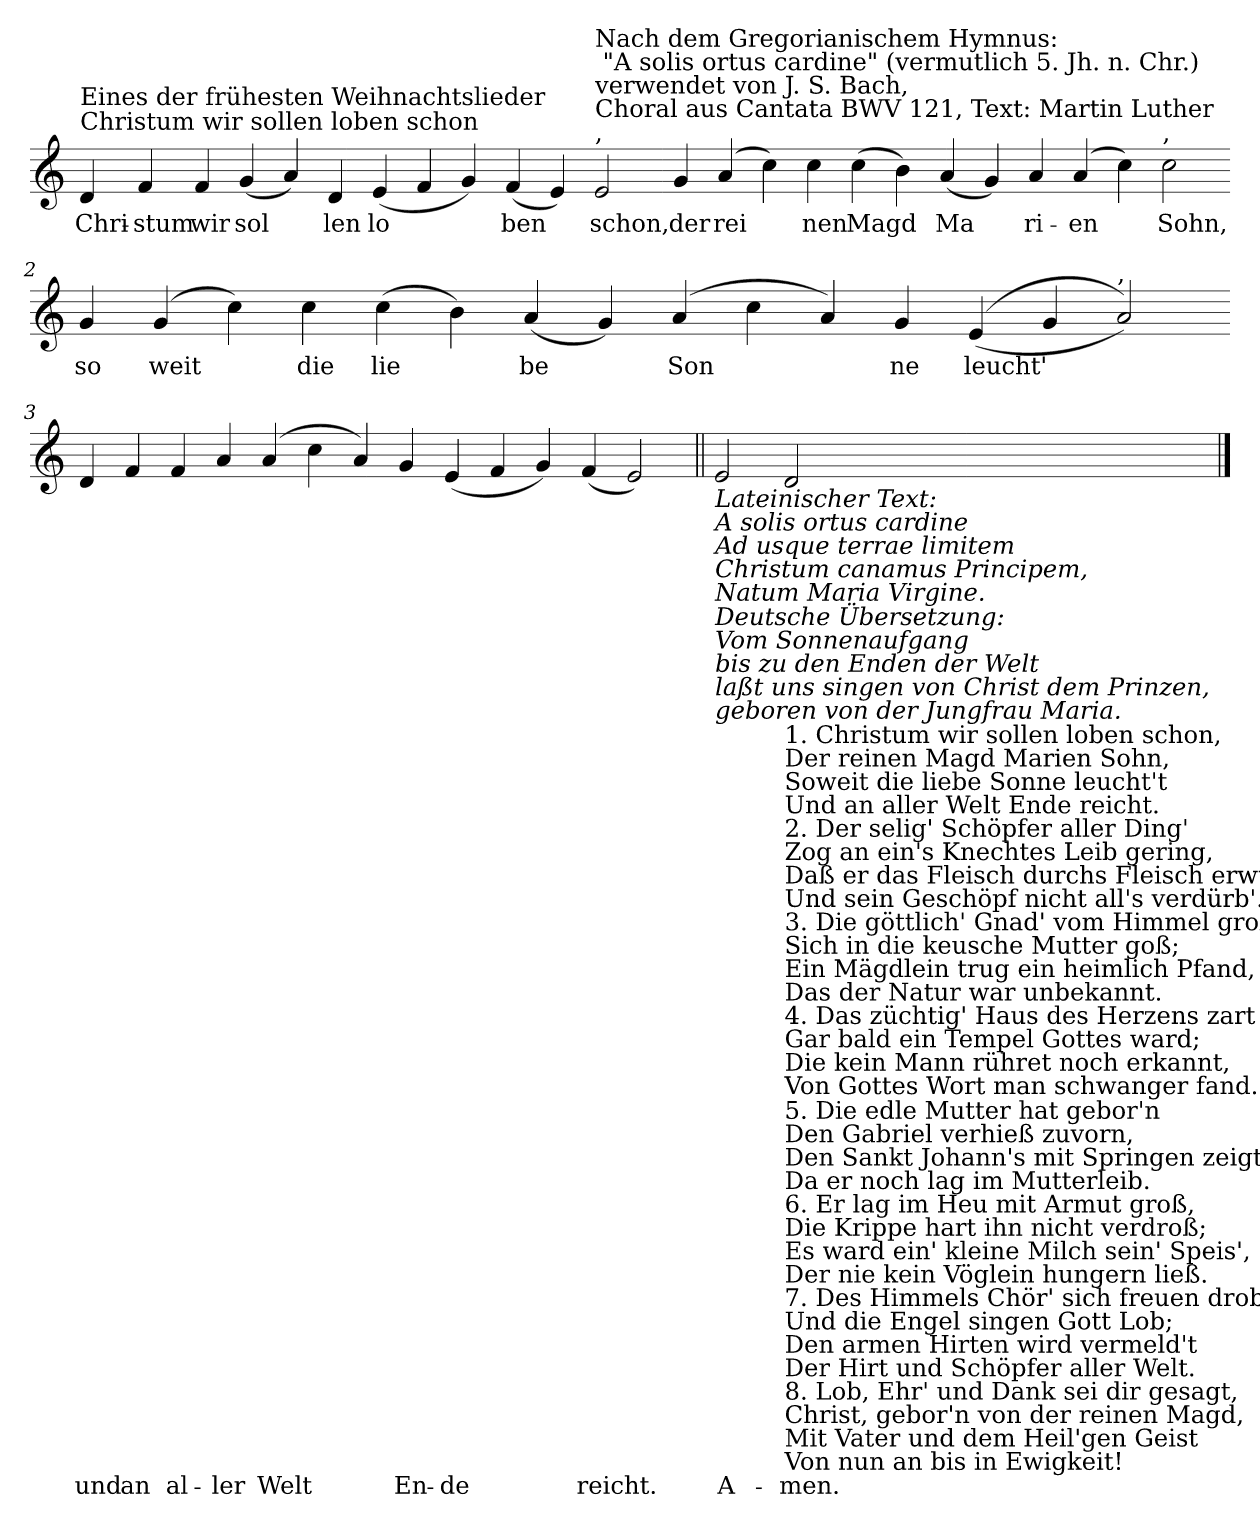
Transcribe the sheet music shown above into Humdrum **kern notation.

**kern	**text
*part1	*part1
*staff1	*staff1
*clefG2	*
*k[]	*
*C:	*
=	=
!LO:TX:a:t=Christum wir sollen loben schon	!
!LO:TX:a:t=Eines der frühesten Weihnachtslieder	!
!LO:N:head=solid	!LO:LY:b
4d/	Chri-
!LO:N:head=solid	!LO:LY:b
4f/	-stum
!LO:N:head=solid	!LO:LY:b
4f/	wir
!LO:N:head=solid	!LO:LY:b
(<4g/	sol
!LO:N:head=solid	!LO:LY:b
4a/)	­
!LO:N:head=solid	!LO:LY:b
4d/	len
!LO:N:head=solid	!LO:LY:b
(<4e/	lo
!LO:N:head=solid	!
4f/	.
!LO:N:head=solid	!LO:LY:b
4g/)	­
!LO:N:head=solid	!LO:LY:b
(>4f/	ben
!LO:N:head=solid	!
4e/)	.
!LO:TX:a:t=,	!
!LO:TX:a:t=Nach dem Gregorianischem  Hymnus&colon;\n "A solis ortus cardine" (vermutlich 5. Jh. n. Chr.)\nverwendet von J. S. Bach, \nChoral aus Cantata BWV 121, Text&colon; Martin Luther	!
!LO:N:head=open	!LO:LY:b
2e/	schon,
!!LO:LB:g=z
=1-	=1-
!LO:N:head=solid	!LO:LY:b
4g/	der
!LO:N:head=solid	!LO:LY:b
(<4a/	rei
!LO:N:head=solid	!
4cc\)	.
!LO:N:head=solid	!LO:LY:b
4cc\	nen
!LO:N:head=solid	!LO:LY:b
(>4cc\	Magd
!LO:N:head=solid	!
4b\)	.
!LO:N:head=solid	!LO:LY:b
(<4a/	Ma
!LO:N:head=solid	!
4g/)	.
!LO:N:head=solid	!LO:LY:b
4a/	ri-
!LO:N:head=solid	!LO:LY:b
(<4a/	-en
!LO:N:head=solid	!
4cc\)	.
!LO:TX:a:t=,	!
!LO:N:head=open	!LO:LY:b
2cc\	Sohn,
!!LO:LB:g=z
=2-	=2-
!LO:N:head=solid	!LO:LY:b
4g/	so
!LO:N:head=solid	!LO:LY:b
(<4g/	weit
!LO:N:head=solid	!
4cc\)	.
!LO:N:head=solid	!LO:LY:b
4cc\	die
!LO:N:head=solid	!LO:LY:b
(>4cc\	lie
!LO:N:head=solid	!
4b\)	.
!LO:N:head=solid	!LO:LY:b
(<4a/	be
!LO:N:head=solid	!
4g/)	.
!LO:N:head=solid	!LO:LY:b
(>4a/	Son
!LO:N:head=solid	!
4cc\	.
!LO:N:head=solid	!
4a/)	.
!LO:N:head=solid	!LO:LY:b
4g/	ne
!LO:N:head=solid	!LO:LY:b
(<(>4e/	leucht'
!LO:N:head=solid	!
4g/	.
!LO:TX:a:t=,	!
!LO:N:head=open	!
2a/))	.
!!LO:LB:g=z
=3-	=3-
!LO:N:head=solid	!LO:LY:b
4d/	und
!LO:N:head=solid	!LO:LY:b
4f/	an
!LO:N:head=solid	!LO:LY:b
4f/	al-
!LO:N:head=solid	!LO:LY:b
4a/	-ler
!LO:N:head=solid	!LO:LY:b
(>4a/	Welt
!LO:N:head=solid	!
4cc\	.
!LO:N:head=solid	!
4a/)	.
!LO:N:head=solid	!LO:LY:b
4g/	En-
!LO:N:head=solid	!LO:LY:b
(<4e/	-de
!LO:N:head=solid	!
4f/	.
!LO:N:head=solid	!
4g/)	.
!LO:N:head=solid	!LO:LY:b
(<4f/	reicht.
!LO:N:head=open	!
2e/)	.
!!LO:LB:g=z
=4||	=4||
!LO:TX:b:i:t=Lateinischer Text&colon;\nA solis ortus cardine\nAd usque terrae limitem\nChristum canamus Principem,\nNatum Maria Virgine.	!
!LO:TX:b:i:t=Deutsche Übersetzung&colon;\nVom Sonnenaufgang\nbis zu den Enden der Welt\nlaßt uns singen von Christ dem Prinzen,\ngeboren von der Jungfrau Maria.	!
!LO:N:head=open	!LO:LY:b
2e/	A-
!LO:TX:b:t=1. Christum wir sollen loben schon, \nDer reinen Magd Marien Sohn, \nSoweit die liebe Sonne leucht't \nUnd an aller Welt Ende reicht. \n2. Der selig' Schöpfer aller Ding' \nZog an ein's Knechtes Leib gering, \nDaß er das Fleisch durchs Fleisch erwürb' \nUnd sein Geschöpf nicht all's verdürb'. \n3. Die göttlich' Gnad' vom Himmel groß \nSich in die keusche Mutter goß; \nEin Mägdlein trug ein heimlich Pfand, \nDas der Natur war unbekannt. \n4. Das züchtig' Haus des Herzens zart \nGar bald ein Tempel Gottes ward; \nDie kein Mann rühret noch erkannt, \nVon Gottes Wort man schwanger fand.	!
!LO:TX:b:t=5. Die edle Mutter hat gebor'n \nDen Gabriel verhieß zuvorn, \nDen Sankt Johann's mit Springen zeigt', \nDa er noch lag im Mutterleib. \n6. Er lag im Heu mit Armut groß, \nDie Krippe hart ihn nicht verdroß; \nEs ward ein' kleine Milch sein' Speis', \nDer nie kein Vöglein hungern ließ. \n7. Des Himmels Chör' sich freuen drob, \nUnd die Engel singen Gott Lob; \nDen armen Hirten wird vermeld't \nDer Hirt und Schöpfer aller Welt. \n8. Lob, Ehr' und Dank sei dir gesagt, \nChrist, gebor'n von der reinen Magd, \nMit Vater und dem Heil'gen Geist \nVon nun an bis in Ewigkeit!	!
!LO:N:head=open	!LO:LY:b
2d/	-men.
==	==
*-	*-
